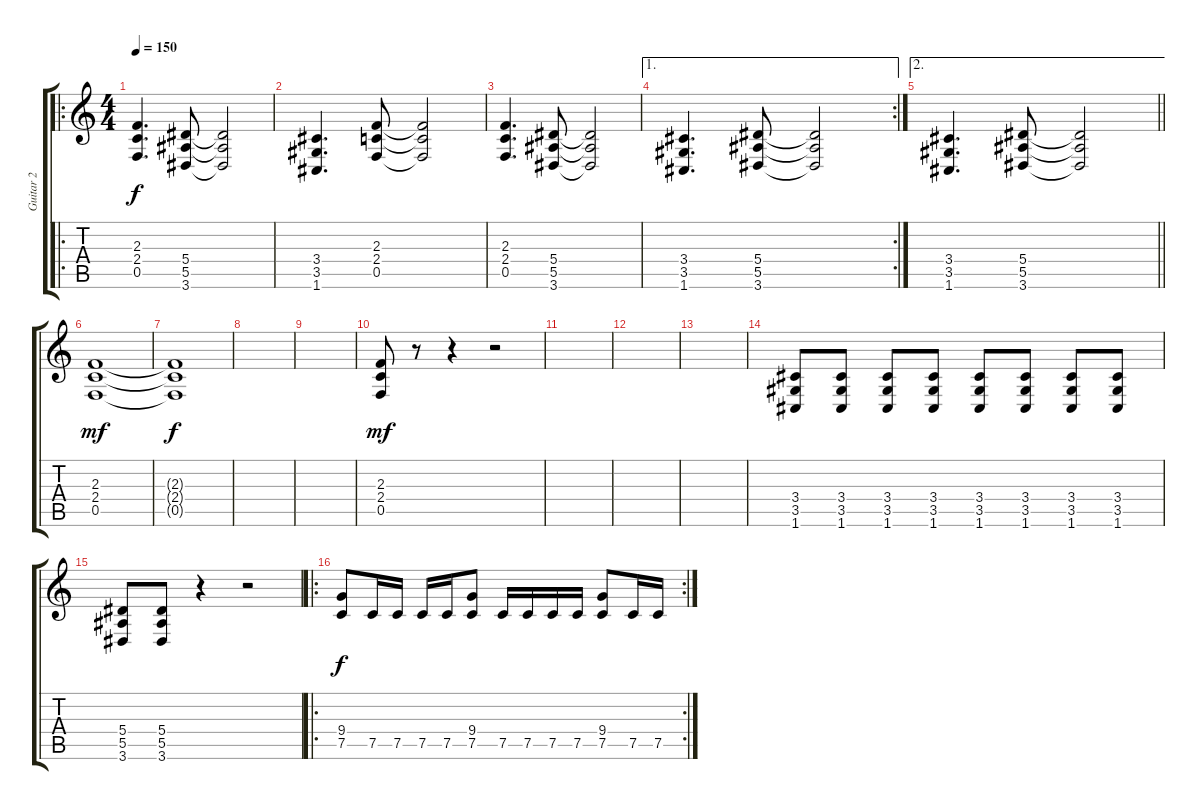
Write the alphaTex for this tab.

\track ("Guitar 2" "Guitar 2") {instrument distortionguitar}
\staff {score tabs}
\tuning (C4 G3 Eb3 Bb2 F2 C2) {hide}
\ro
\ts (4 4)
\tempo 150
\clef g2
\ks c
(2.3 2.4 0.5).4{d dy f balance 8} (5.4 5.5 3.6).8 (5.4{t} 5.5{t} 3.6{t}).2 |
(3.4 3.5 1.6).4{d} (2.3 2.4 0.5).8 (2.3{t} 2.4{t} 0.5{t}).2 |
(2.3 2.4 0.5).4{d} (5.4 5.5 3.6).8 (5.4{t} 5.5{t} 3.6{t}).2 |
\ae 1
\rc 2
(3.4 3.5 1.6).4{d} (5.4 5.5 3.6).8 (5.4{t} 5.5{t} 3.6{t}).2 |
\ae 2
\barLineRight lightlight
(3.4 3.5 1.6).4{d} (5.4 5.5 3.6).8 (5.4{t} 5.5{t} 3.6{t}).2 |
(2.3 2.4 0.5).1{dy mf} |
(2.3{t} 2.4{t} 0.5{t}).1{dy f} |
|
|
(2.3 2.4 0.5).8{dy mf} r.8 r.4 r.2 |
|
|
|
(3.4 3.5 1.6).8{balance 2} (3.4 3.5 1.6).8 (3.4 3.5 1.6).8 (3.4 3.5 1.6).8 (3.4 3.5 1.6).8 (3.4 3.5 1.6).8 (3.4 3.5 1.6).8 (3.4 3.5 1.6).8 |
(5.4 5.5 3.6).8 (5.4 5.5 3.6).8 r.4 r.2 |
\ro
\rc 2
(9.4 7.5).8{dy f balance 8} 7.5.16 7.5.16 7.5.16 7.5.16 (9.4 7.5).8 7.5.16 7.5.16 7.5.16 7.5.16 (9.4 7.5).8 7.5.16 7.5.16
